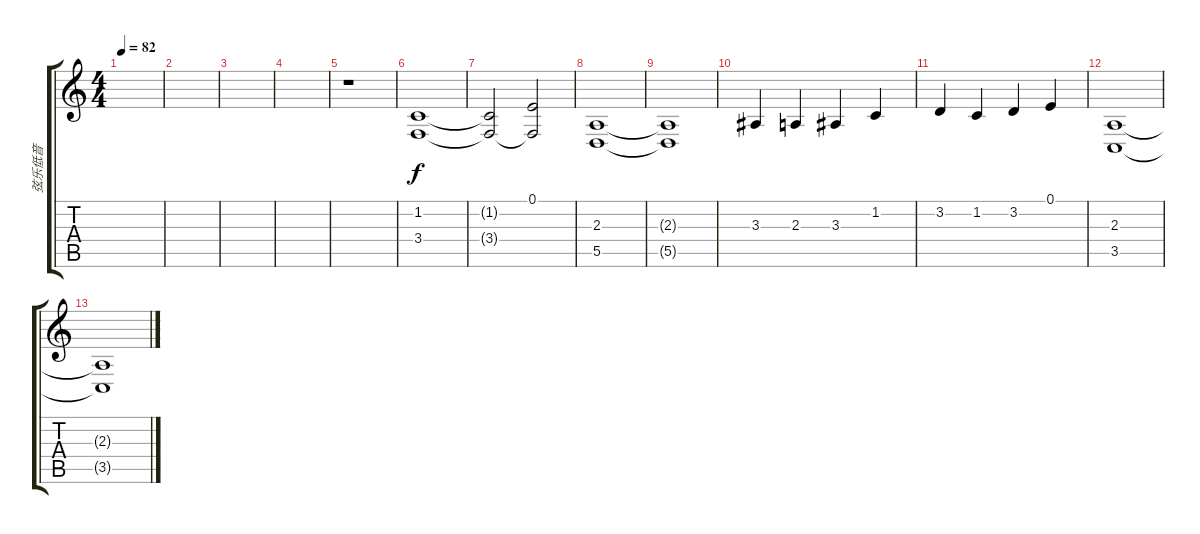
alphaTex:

\track ("弦乐低音" "弦乐低音") {instrument stringensemble1}
\staff {score tabs}
\tuning (E4 B3 G3 D3 A2 E2) {hide}
\ts (4 4)
\tempo 82
\clef g2
\ks c
|
|
|
|
r.1 |
(1.2 3.4).1 |
(1.2{t} 3.4{t}).2 (0.1 3.4{t}).2 |
(2.3 5.5).1 |
(2.3{t} 5.5{t}).1 |
3.3.4 2.3.4 3.3.4 1.2.4 |
3.2.4 1.2.4 3.2.4 0.1.4 |
(2.3 3.5).1 |
(2.3{t} 3.5{t}).1
